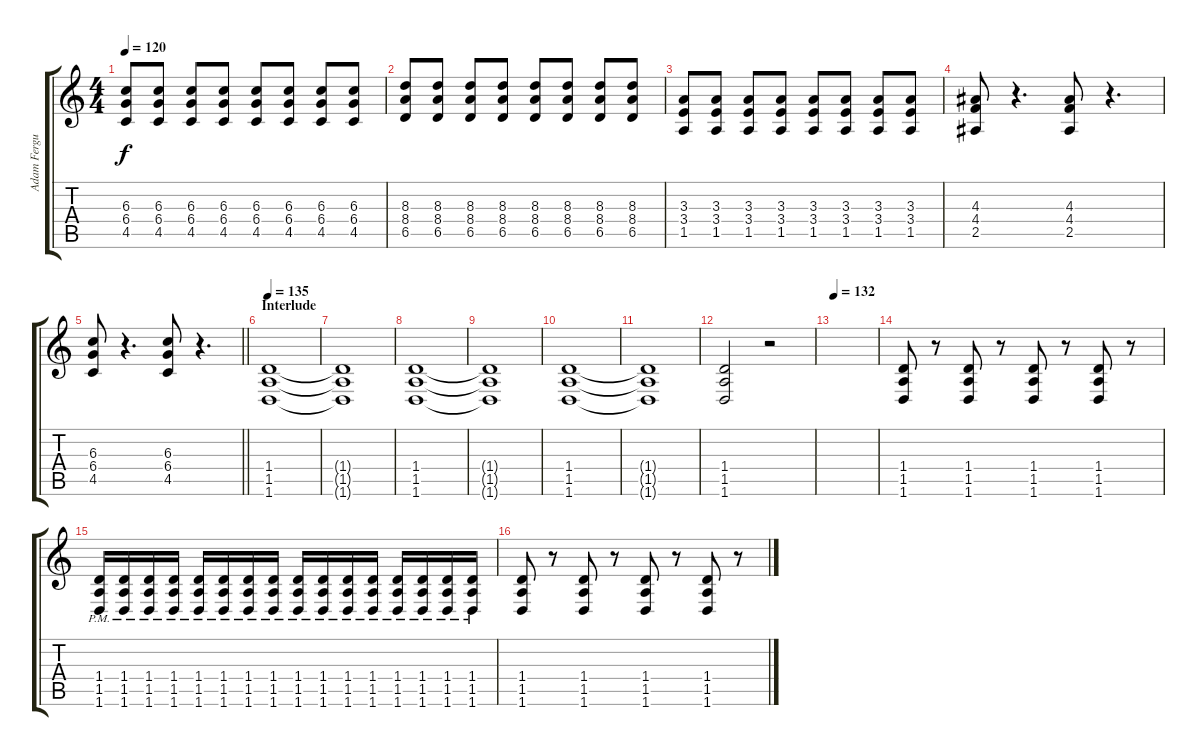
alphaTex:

\track ("Adam Ferguson - Guitar" "Adam Fergu") {instrument distortionguitar}
\staff {score tabs}
\tuning (Eb4 Bb3 Gb3 Db3 Ab2 Db2) {hide}
\ts (4 4)
\tempo 120
\clef g2
\ks c
(6.3 6.4 4.5).8{dy f} (6.3 6.4 4.5).8 (6.3 6.4 4.5).8 (6.3 6.4 4.5).8 (6.3 6.4 4.5).8 (6.3 6.4 4.5).8 (6.3 6.4 4.5).8 (6.3 6.4 4.5).8 |
(8.3 8.4 6.5).8 (8.3 8.4 6.5).8 (8.3 8.4 6.5).8 (8.3 8.4 6.5).8 (8.3 8.4 6.5).8 (8.3 8.4 6.5).8 (8.3 8.4 6.5).8 (8.3 8.4 6.5).8 |
(3.3 3.4 1.5).8 (3.3 3.4 1.5).8 (3.3 3.4 1.5).8 (3.3 3.4 1.5).8 (3.3 3.4 1.5).8 (3.3 3.4 1.5).8 (3.3 3.4 1.5).8 (3.3 3.4 1.5).8 |
(4.3 4.4 2.5).8 r.4{d} (4.3 4.4 2.5).8 r.4{d} |
\barLineRight lightlight
(6.3 6.4 4.5).8 r.4{d} (6.3 6.4 4.5).8 r.4{d} |
\section ("" "Interlude")
\tempo 135
(1.4 1.5 1.6).1 |
(1.4{t} 1.5{t} 1.6{t}).1 |
(1.4 1.5 1.6).1 |
(1.4{t} 1.5{t} 1.6{t}).1 |
(1.4 1.5 1.6).1 |
(1.4{t} 1.5{t} 1.6{t}).1 |
(1.4 1.5 1.6).2 r.2 |
\tempo 132
|
(1.4 1.5 1.6).8 r.8 (1.4 1.5 1.6).8 r.8 (1.4 1.5 1.6).8 r.8 (1.4 1.5 1.6).8 r.8 |
(1.4{pm} 1.5{pm} 1.6{pm}).16 (1.4{pm} 1.5{pm} 1.6{pm}).16 (1.4{pm} 1.5{pm} 1.6{pm}).16 (1.4{pm} 1.5{pm} 1.6{pm}).16 (1.4{pm} 1.5{pm} 1.6{pm}).16 (1.4{pm} 1.5{pm} 1.6{pm}).16 (1.4{pm} 1.5{pm} 1.6{pm}).16 (1.4{pm} 1.5{pm} 1.6{pm}).16 (1.4{pm} 1.5{pm} 1.6{pm}).16 (1.4{pm} 1.5{pm} 1.6{pm}).16 (1.4{pm} 1.5{pm} 1.6{pm}).16 (1.4{pm} 1.5{pm} 1.6{pm}).16 (1.4{pm} 1.5{pm} 1.6{pm}).16 (1.4{pm} 1.5{pm} 1.6{pm}).16 (1.4{pm} 1.5{pm} 1.6{pm}).16 (1.4{pm} 1.5{pm} 1.6{pm}).16 |
(1.4 1.5 1.6).8 r.8 (1.4 1.5 1.6).8 r.8 (1.4 1.5 1.6).8 r.8 (1.4 1.5 1.6).8 r.8
